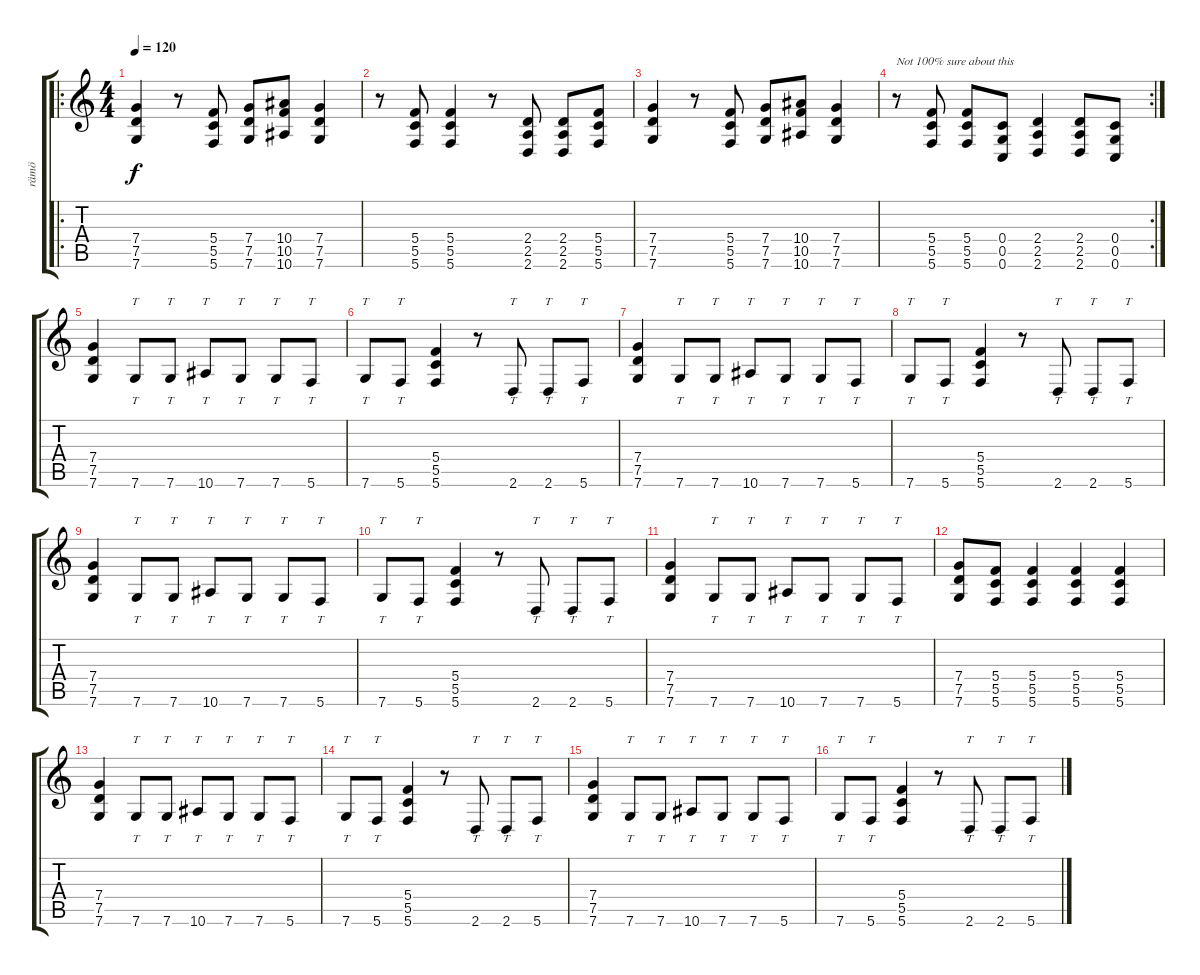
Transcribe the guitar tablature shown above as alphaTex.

\track ("rämö" "rämö") {instrument distortionguitar}
\staff {score tabs}
\tuning (D4 A3 F3 C3 G2 C2) {hide}
\ro
\ts (4 4)
\tempo 120
\clef g2
\ks c
(7.4 7.5 7.6).4{dy f instrument distortionguitar} r.8 (5.4 5.5 5.6).8 (7.4 7.5 7.6).8 (10.4 10.5 10.6).8 (7.4 7.5 7.6).4 |
r.8 (5.4 5.5 5.6).8 (5.4 5.5 5.6).4 r.8 (2.4 2.5 2.6).8 (2.4 2.5 2.6).8 (5.4 5.5 5.6).8 |
(7.4 7.5 7.6).4 r.8 (5.4 5.5 5.6).8 (7.4 7.5 7.6).8 (10.4 10.5 10.6).8 (7.4 7.5 7.6).4 |
\rc 2
r.8{txt "Not 100% sure about this"} (5.4 5.5 5.6).8 (5.4 5.5 5.6).8 (0.4 0.5 0.6).8 (2.4 2.5 2.6).4 (2.4 2.5 2.6).8 (0.4 0.5 0.6).8 |
(7.4 7.5 7.6).4 7.6.8{tt} 7.6.8{tt} 10.6.8{tt} 7.6.8{tt} 7.6.8{tt} 5.6.8{tt} |
7.6.8{tt} 5.6.8{tt} (5.4 5.5 5.6).4 r.8 2.6.8{tt} 2.6.8{tt} 5.6.8{tt} |
(7.4 7.5 7.6).4 7.6.8{tt} 7.6.8{tt} 10.6.8{tt} 7.6.8{tt} 7.6.8{tt} 5.6.8{tt} |
7.6.8{tt} 5.6.8{tt} (5.4 5.5 5.6).4 r.8 2.6.8{tt} 2.6.8{tt} 5.6.8{tt} |
(7.4 7.5 7.6).4 7.6.8{tt} 7.6.8{tt} 10.6.8{tt} 7.6.8{tt} 7.6.8{tt} 5.6.8{tt} |
7.6.8{tt} 5.6.8{tt} (5.4 5.5 5.6).4 r.8 2.6.8{tt} 2.6.8{tt} 5.6.8{tt} |
(7.4 7.5 7.6).4 7.6.8{tt} 7.6.8{tt} 10.6.8{tt} 7.6.8{tt} 7.6.8{tt} 5.6.8{tt} |
(7.4 7.5 7.6).8 (5.4 5.5 5.6).8 (5.4 5.5 5.6).4 (5.4 5.5 5.6).4 (5.4 5.5 5.6).4 |
(7.4 7.5 7.6).4 7.6.8{tt} 7.6.8{tt} 10.6.8{tt} 7.6.8{tt} 7.6.8{tt} 5.6.8{tt} |
7.6.8{tt} 5.6.8{tt} (5.4 5.5 5.6).4 r.8 2.6.8{tt} 2.6.8{tt} 5.6.8{tt} |
(7.4 7.5 7.6).4 7.6.8{tt} 7.6.8{tt} 10.6.8{tt} 7.6.8{tt} 7.6.8{tt} 5.6.8{tt} |
7.6.8{tt} 5.6.8{tt} (5.4 5.5 5.6).4 r.8 2.6.8{tt} 2.6.8{tt} 5.6.8{tt}
